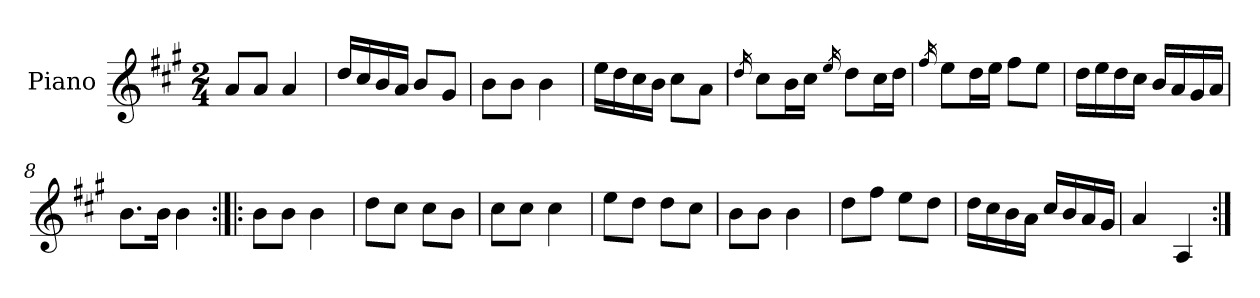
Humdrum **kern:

**kern
*part1
*staff1
*I"Piano
*I'Pno.
*clefG2
*k[f#c#g#]
*M2/4
=1
8a/L
8a/J
4a/
=2
16dd/LL
16cc#/
16b/
16a/JJ
8b/L
8g#/J
=3
8b\L
8b\J
4b\
=4
16ee\LL
16dd\
16cc#\
16b\JJ
8cc#\L
8a\J
=5
16qdd/
8cc#\L
16b\L
16cc#\JJ
16qee/
8dd\L
16cc#\L
16dd\JJ
=6
16qff#/
8ee\L
16dd\L
16ee\JJ
8ff#\L
8ee\J
=7
16dd\LL
16ee\
16dd\
16cc#\JJ
16b/LL
16a/
16g#/
16a/JJ
=8
8.b\L
16b\Jk
4b\
=9:|!|:
8b\L
8b\J
4b\
=10
8dd\L
8cc#\J
8cc#\L
8b\J
=11
8cc#\L
8cc#\J
4cc#\
=12
8ee\L
8dd\J
8dd\L
8cc#\J
=13
8b\L
8b\J
4b\
=14
8dd\L
8ff#\J
8ee\L
8dd\J
=15
16dd\LL
16cc#\
16b\
16a\JJ
16cc#/LL
16b/
16a/
16g#/JJ
=16
4a/
4A/
=:|!
*-
